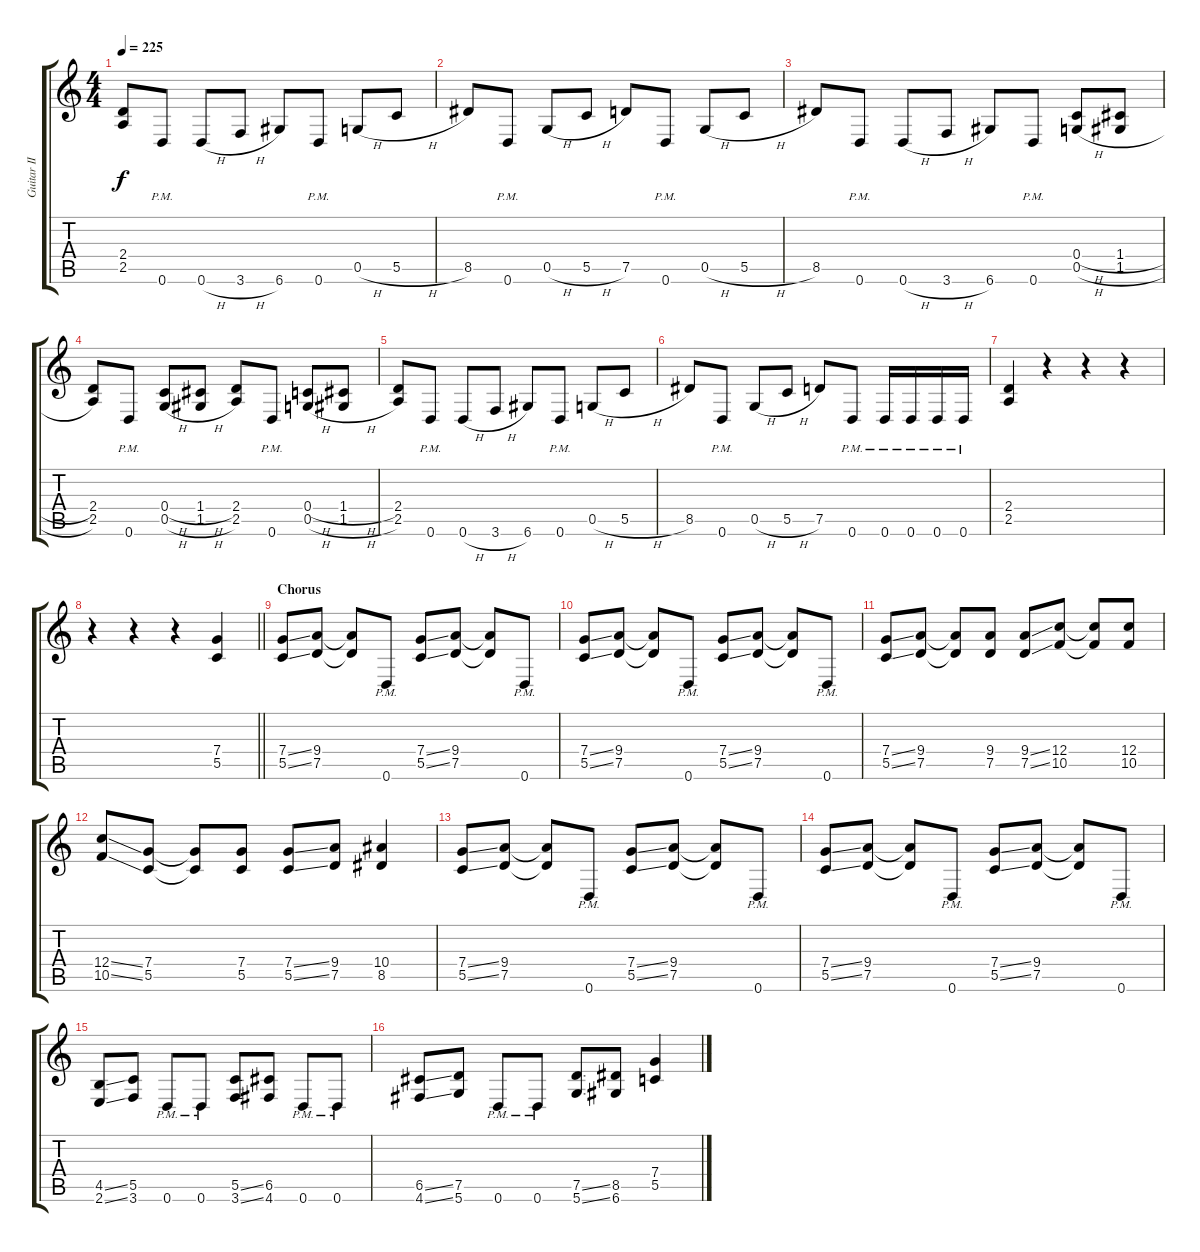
\track ("Guitar II" "Guitar II") {instrument distortionguitar}
\staff {score tabs}
\tuning (D4 A3 F3 C3 G2 D2) {hide}
\ts (4 4)
\tempo 225
\clef g2
\ks c
(2.4 2.5).8{dy f} 0.6{pm}.8 0.6{h}.8 3.6{h}.8 6.6.8 0.6{pm}.8 0.5{h}.8 5.5{h}.8 |
8.5.8 0.6{pm}.8 0.5{h}.8 5.5{h}.8 7.5.8 0.6{pm}.8 0.5{h}.8 5.5{h}.8 |
8.5.8 0.6{pm}.8 0.6{h}.8 3.6{h}.8 6.6.8 0.6{pm}.8 (0.4{h} 0.5{h}).8 (1.4{h} 1.5{h}).8 |
(2.4 2.5).8 0.6{pm}.8 (0.4{h} 0.5{h}).8 (1.4{h} 1.5{h}).8 (2.4 2.5).8 0.6{pm}.8 (0.4{h} 0.5{h}).8 (1.4{h} 1.5{h}).8 |
(2.4 2.5).8 0.6{pm}.8 0.6{h}.8 3.6{h}.8 6.6.8 0.6{pm}.8 0.5{h}.8 5.5{h}.8 |
8.5.8 0.6{pm}.8 0.5{h}.8 5.5{h}.8 7.5.8 0.6{pm}.8 0.6{pm}.16 0.6{pm}.16 0.6{pm}.16 0.6{pm}.16 |
(2.4 2.5).4 r.4 r.4 r.4 |
\barLineRight lightlight
r.4 r.4 r.4 (7.4 5.5).4 |
\section ("" "Chorus")
(7.4{ss} 5.5{ss}).8 (9.4 7.5).8 (9.4{t} 7.5{t}).8 0.6{pm}.8 (7.4{ss} 5.5{ss}).8 (9.4 7.5).8 (9.4{t} 7.5{t}).8 0.6{pm}.8 |
(7.4{ss} 5.5{ss}).8 (9.4 7.5).8 (9.4{t} 7.5{t}).8 0.6{pm}.8 (7.4{ss} 5.5{ss}).8 (9.4 7.5).8 (9.4{t} 7.5{t}).8 0.6{pm}.8 |
(7.4{ss} 5.5{ss}).8 (9.4 7.5).8 (9.4{t} 7.5{t}).8 (9.4 7.5).8 (9.4{ss} 7.5{ss}).8 (12.4 10.5).8 (12.4{t} 10.5{t}).8 (12.4 10.5).8 |
(12.4{ss} 10.5{ss}).8 (7.4 5.5).8 (7.4{t} 5.5{t}).8 (7.4 5.5).8 (7.4{ss} 5.5{ss}).8 (9.4 7.5).8 (10.4 8.5).4 |
(7.4{ss} 5.5{ss}).8 (9.4 7.5).8 (9.4{t} 7.5{t}).8 0.6{pm}.8 (7.4{ss} 5.5{ss}).8 (9.4 7.5).8 (9.4{t} 7.5{t}).8 0.6{pm}.8 |
(7.4{ss} 5.5{ss}).8 (9.4 7.5).8 (9.4{t} 7.5{t}).8 0.6{pm}.8 (7.4{ss} 5.5{ss}).8 (9.4 7.5).8 (9.4{t} 7.5{t}).8 0.6{pm}.8 |
(4.5{ss} 2.6{ss}).8 (5.5 3.6).8 0.6{pm}.8 0.6{pm}.8 (5.5{ss} 3.6{ss}).8 (6.5 4.6).8 0.6{pm}.8 0.6{pm}.8 |
(6.5{ss} 4.6{ss}).8 (7.5 5.6).8 0.6{pm}.8 0.6{pm}.8 (7.5{ss} 5.6{ss}).8 (8.5 6.6).8 (7.4 5.5).4
